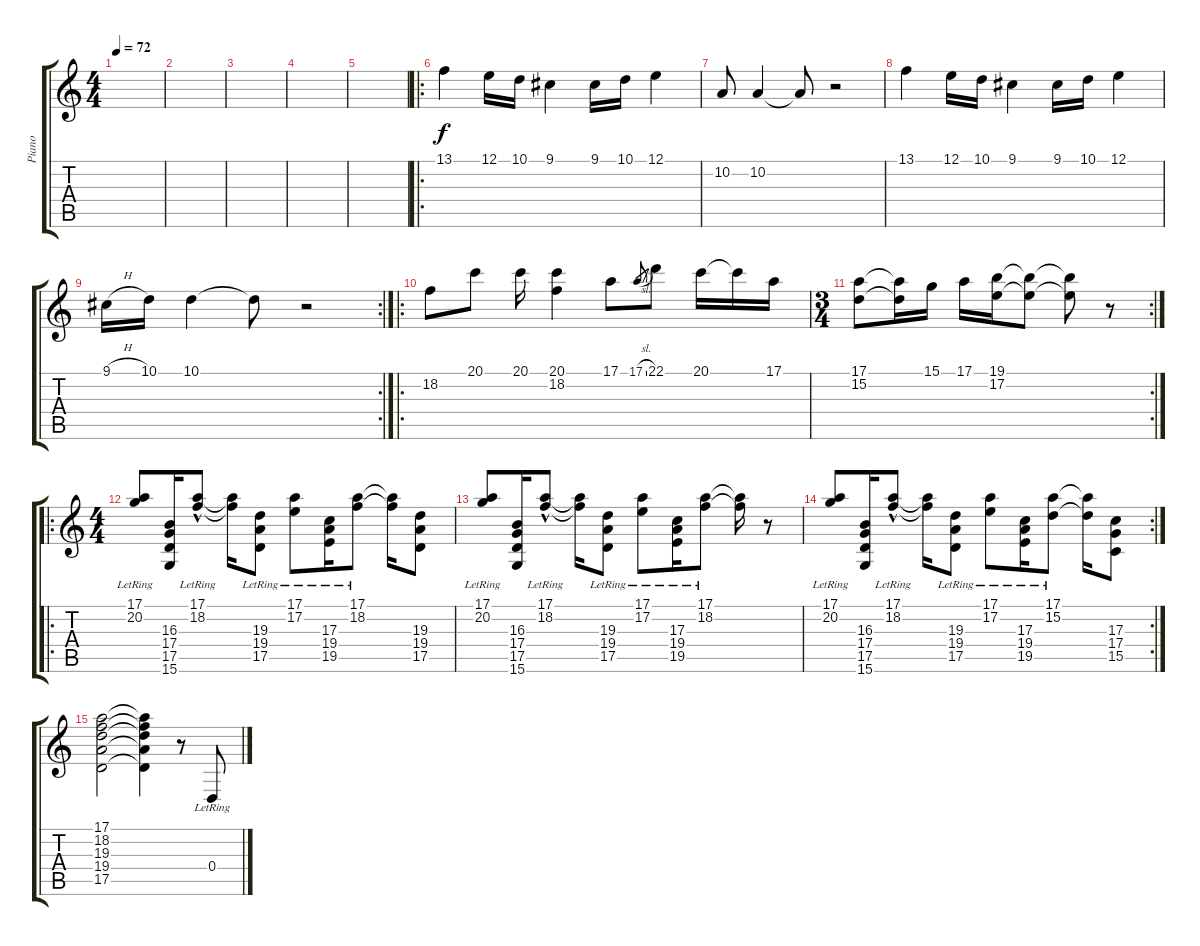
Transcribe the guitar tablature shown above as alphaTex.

\track ("Piano" "Piano") {instrument acousticgrandpiano}
\staff {score tabs}
\tuning (E4 B3 G3 D3 A2 E2) {hide}
\ts (4 4)
\tempo 72
\clef g2
\ks c
|
|
|
|
|
\ro
13.1.4 12.1.16 10.1.16 9.1.4 9.1.16 10.1.16 12.1.4 |
10.2.8 10.2.4 10.2{t}.8 r.2 |
13.1.4 12.1.16 10.1.16 9.1.4 9.1.16 10.1.16 12.1.4 |
\rc 2
9.1{h}.16 10.1.16 10.1.4 10.1{t}.8 r.2 |
\ro
18.2.8 20.1.8 20.1.16 (20.1 18.2).4 17.1.8 17.1{sl}.8{gr} 22.1.8 20.1.16 20.1{t}.16 17.1.16 |
\rc 2
\ts (3 4)
(17.1 15.2).8 (17.1{t} 15.2{t}).16 15.1.16 17.1.16 (19.1 17.2).16 (19.1{t} 17.2{t}).8 (19.1{t} 17.2{t}).8 r.8 |
\ro
\ts (4 4)
(17.1{lr} 20.2{lr}).8 (16.3 17.4 17.5 15.6).16 (17.1{lr} 18.2{hac lr}).8 (17.1{t} 18.2{t}).16 (19.3{lr} 19.4 17.5).8 (17.1 17.2{lr}).8 (17.3{lr} 19.4 19.5).16 (17.1{lr} 18.2{lr}).8 (17.1{t} 18.2{t}).16 (19.3 19.4 17.5).8 |
(17.1{lr} 20.2).8 (16.3 17.4 17.5 15.6).16 (17.1{lr} 18.2{hac lr}).8 (17.1{t} 18.2{t}).16 (19.3{lr} 19.4 17.5).8 (17.1{lr} 17.2).8 (17.3{lr} 19.4 19.5).16 (17.1{lr} 18.2{lr}).8 (17.1{t} 18.2{t}).16 r.8 |
\rc 2
(17.1{lr} 20.2).8 (16.3 17.4 17.5 15.6).16 (17.1{lr} 18.2{hac lr}).8 (17.1{t} 18.2{t}).16 (19.3{lr} 19.4 17.5).8 (17.1{lr} 17.2).8 (17.3{lr} 19.4 19.5).16 (17.1{lr} 15.2{lr}).8 (17.1{t} 15.2{t}).16 (17.3 17.4 15.5).8 |
(17.1 18.2 19.3 19.4 17.5).2 (17.1{t} 18.2{t} 19.3{t} 19.4{t} 17.5{t}).4 r.8 0.4{lr}.8
